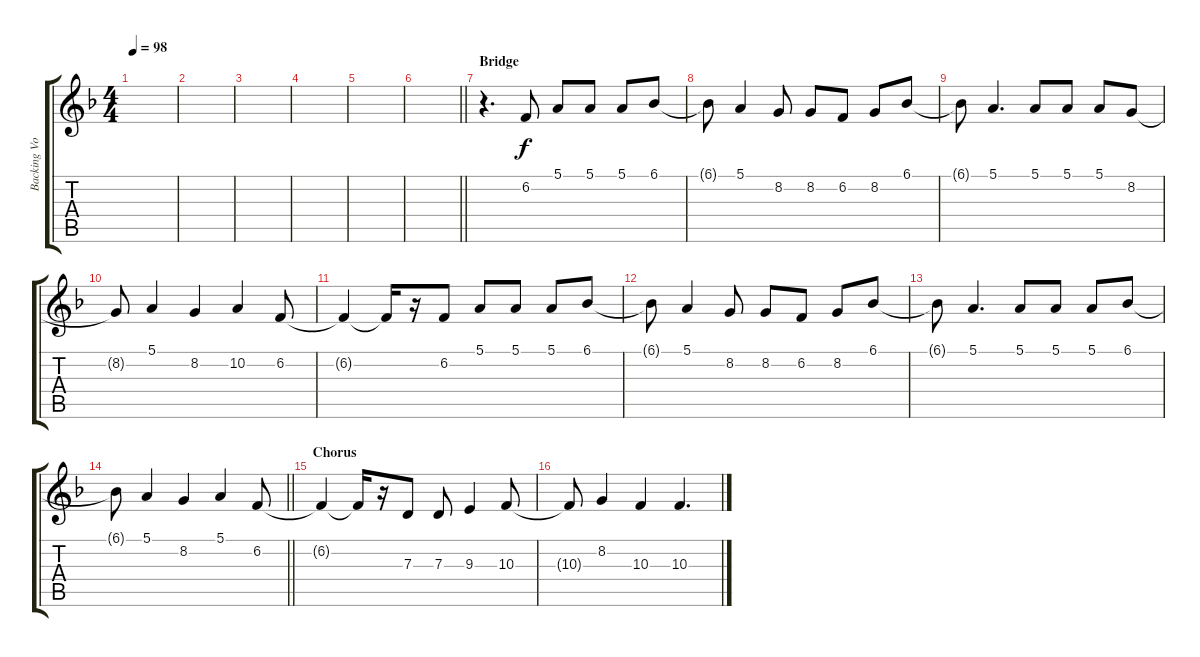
\track ("Backing Vocals 2" "Backing Vo") {instrument flute}
\staff {score tabs}
\tuning (E4 B3 G3 D3 A2 D2) {hide}
\ts (4 4)
\tempo 98
\clef g2
\ks f
|
|
|
|
|
\barLineRight lightlight
|
\section ("" "Bridge")
r.4{d} 6.2.8 5.1.8 5.1.8 5.1.8 6.1.8 |
6.1{t}.8 5.1.4 8.2.8 8.2.8 6.2.8 8.2.8 6.1.8 |
6.1{t}.8 5.1.4{d} 5.1.8 5.1.8 5.1.8 8.2.8 |
8.2{t}.8 5.1.4 8.2.4 10.2.4 6.2.8 |
6.2{t}.4 6.2{t}.16 r.16 6.2.8 5.1.8 5.1.8 5.1.8 6.1.8 |
6.1{t}.8 5.1.4 8.2.8 8.2.8 6.2.8 8.2.8 6.1.8 |
6.1{t}.8 5.1.4{d} 5.1.8 5.1.8 5.1.8 6.1.8 |
\barLineRight lightlight
6.1{t}.8 5.1.4 8.2.4 5.1.4 6.2.8 |
\section ("" "Chorus")
6.2{t}.4 6.2{t}.16 r.16 7.3.8 7.3.8 9.3.4 10.3.8 |
10.3{t}.8 8.2.4 10.3.4 10.3.4{d}
